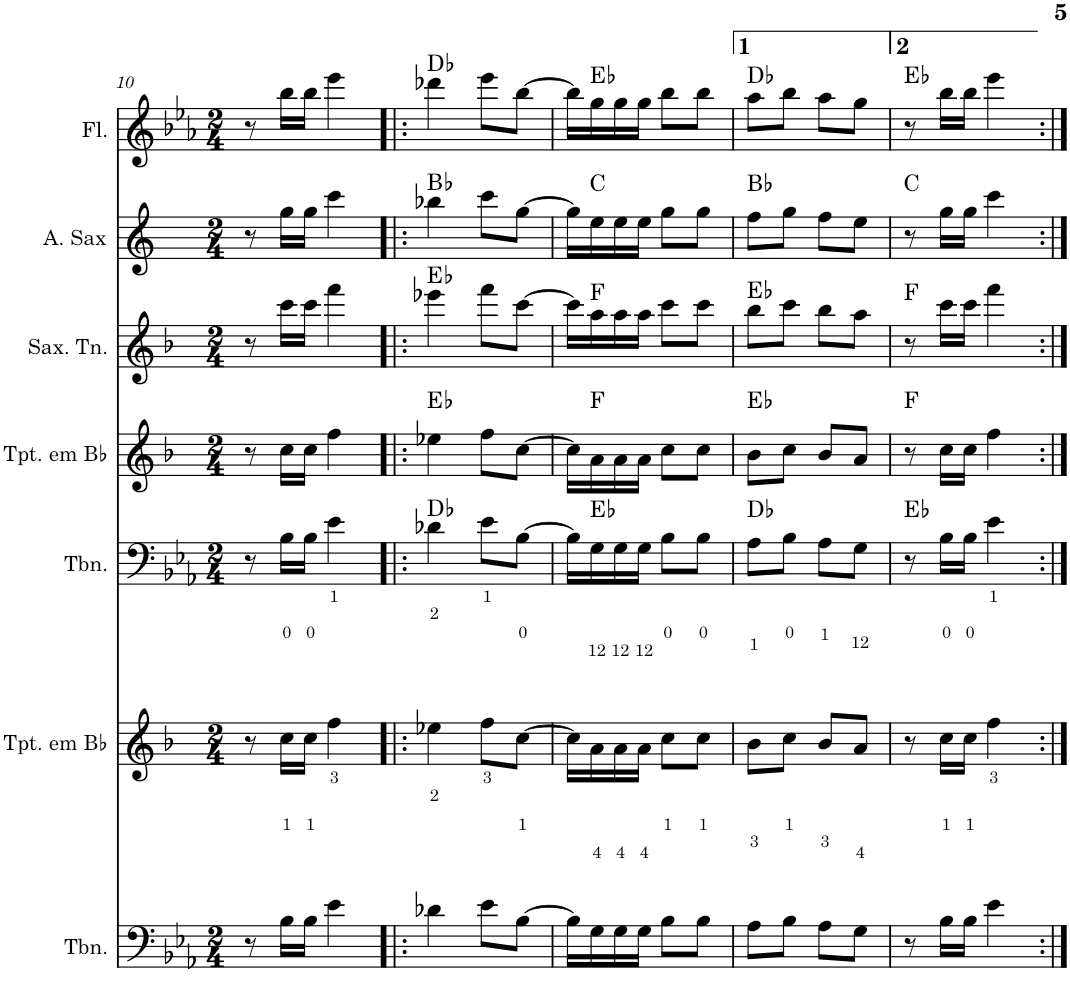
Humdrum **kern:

**kern	**kern	**kern	**harte	**kern	**harte	**kern	**harte	**kern	**harte	**kern	**harte
*part7	*part6	*part5	*part5	*part4	*part4	*part3	*part3	*part2	*part2	*part1	*part1
*staff7	*staff6	*staff5	*	*staff4	*	*staff3	*	*staff2	*	*staff1	*
*I"Trombone	*I"Trompete em Bb	*I"Trombone	*	*I"Trompete em Bb	*	*I"Saxofone Tenor	*	*I"Saxofone Alto	*	*I"Flauta Transversal	*
*I'Tbn.	*I'Tpt. em Bb	*I'Tbn.	*	*I'Tpt. em Bb	*	*I'Sax. Tn.	*	*	*	*I'Fl.	*
!!LO:PB:g=z
*clefF4	*clefG2	*clefF4	*	*clefG2	*	*clefG2	*	*clefG2	*	*clefG2	*
*	*Trd1c2	*	*	*Trd1c2	*	*Trd8c14	*	*Trd5c9	*	*	*
*k[b-e-a-]	*k[b-]	*k[b-e-a-]	*	*k[b-]	*	*k[b-]	*	*k[]	*	*k[b-e-a-]	*
*M2/4	*M2/4	*M2/4	*	*M2/4	*	*M2/4	*	*M2/4	*	*M2/4	*
=10	=10	=10	=10	=10	=10	=10	=10	=10	=10	=10	=10
8r	8r	8r	.	8r	.	8r	.	8r	.	8r	.
16B-\LL	16cc\LL	16B-\LL	.	16cc\LL	.	16ccc\LL	.	16gg\LL	.	16bb-\LL	.
16B-\JJ	16cc\JJ	16B-\JJ	.	16cc\JJ	.	16ccc\JJ	.	16gg\JJ	.	16bb-\JJ	.
4e-\	4ff\	4e-\	.	4ff\	.	4fff\	.	4ccc\	.	4eee-\	.
=11!|:	=11!|:	=11!|:	=11!|:	=11!|:	=11!|:	=11!|:	=11!|:	=11!|:	=11!|:	=11!|:	=11!|:
4d-X\	4ee-X\	4d-X\	Db:maj	4ee-X\	Eb:maj	4eee-X\	Eb:maj	4bb-X\	Bb:maj	4ddd-X\	Db:maj
8e-\L	8ff\L	8e-\L	.	8ff\L	.	8fff\L	.	8ccc\L	.	8eee-\L	.
[8B-\J	[8cc\J	[8B-\J	.	[8cc\J	.	[8ccc\J	.	[8gg\J	.	[8bb-\J	.
=12	=12	=12	=12	=12	=12	=12	=12	=12	=12	=12	=12
16B-\LL]	16cc\LL]	16B-\LL]	.	16cc\LL]	.	16ccc\LL]	.	16gg\LL]	.	16bb-\LL]	.
16G\	16a\	16G\	Eb:maj	16a\	F:maj	16aa\	F:maj	16ee\	C:maj	16gg\	Eb:maj
16G\	16a\	16G\	.	16a\	.	16aa\	.	16ee\	.	16gg\	.
16G\JJ	16a\JJ	16G\JJ	.	16a\JJ	.	16aa\JJ	.	16ee\JJ	.	16gg\JJ	.
8B-\L	8cc\L	8B-\L	.	8cc\L	.	8ccc\L	.	8gg\L	.	8bb-\L	.
8B-\J	8cc\J	8B-\J	.	8cc\J	.	8ccc\J	.	8gg\J	.	8bb-\J	.
=13	=13	=13	=13	=13	=13	=13	=13	=13	=13	=13	=13
8A-\L	8b-\L	8A-\L	Db:maj	8b-\L	Eb:maj	8bb-\L	Eb:maj	8ff\L	Bb:maj	8aa-\L	Db:maj
8B-\J	8cc\J	8B-\J	.	8cc\J	.	8ccc\J	.	8gg\J	.	8bb-\J	.
8A-\L	8b-/L	8A-\L	.	8b-/L	.	8bb-\L	.	8ff\L	.	8aa-\L	.
8G\J	8a/J	8G\J	.	8a/J	.	8aa\J	.	8ee\J	.	8gg\J	.
=14	=14	=14	=14	=14	=14	=14	=14	=14	=14	=14	=14
8r	8r	8r	Eb:maj	8r	F:maj	8r	F:maj	8r	C:maj	8r	Eb:maj
16B-\LL	16cc\LL	16B-\LL	.	16cc\LL	.	16ccc\LL	.	16gg\LL	.	16bb-\LL	.
16B-\JJ	16cc\JJ	16B-\JJ	.	16cc\JJ	.	16ccc\JJ	.	16gg\JJ	.	16bb-\JJ	.
4e-\	4ff\	4e-\	.	4ff\	.	4fff\	.	4ccc\	.	4eee-\	.
=:|!	=:|!	=:|!	=:|!	=:|!	=:|!	=:|!	=:|!	=:|!	=:|!	=:|!	=:|!
*-	*-	*-	*-	*-	*-	*-	*-	*-	*-	*-	*-
